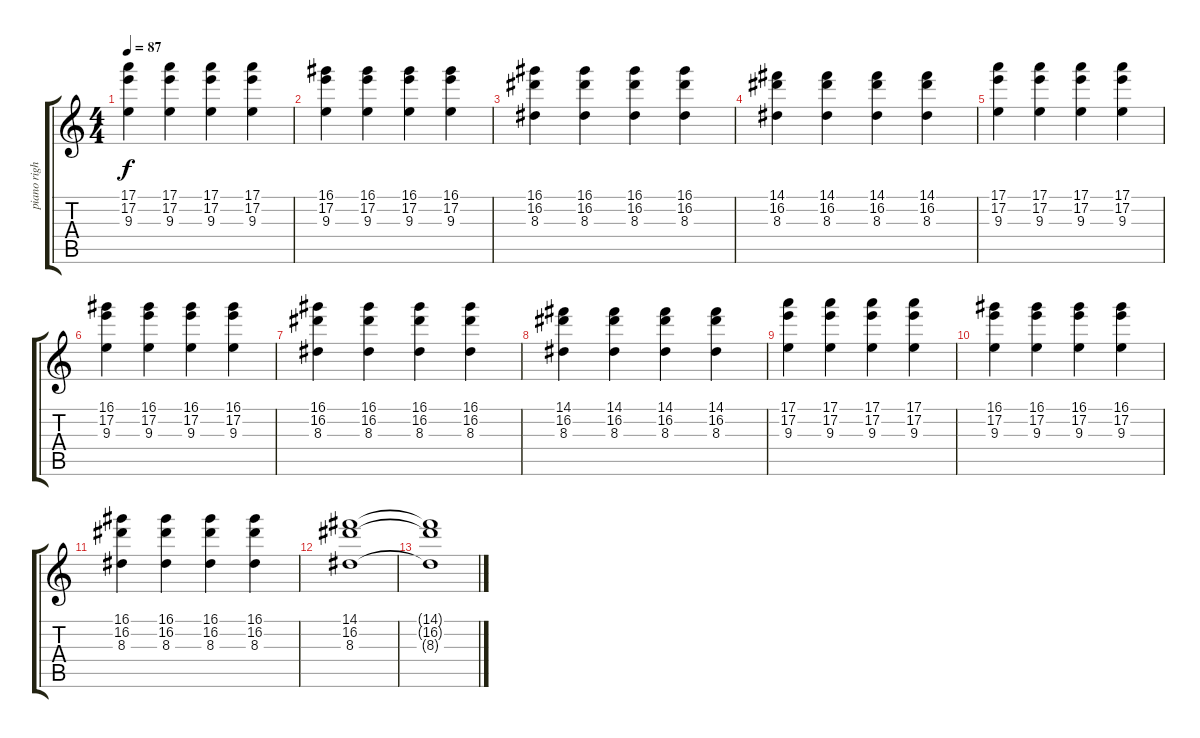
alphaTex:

\track ("piano right hand" "piano righ") {instrument electricguitarjazz}
\staff {score tabs}
\tuning (E4 B3 G3 D3 A2 E2) {hide}
\ts (4 4)
\tempo 87
\clef g2
\ks c
(17.1 17.2 9.3).4{dy f} (17.1 17.2 9.3).4 (17.1 17.2 9.3).4 (17.1 17.2 9.3).4 |
(16.1 17.2 9.3).4 (16.1 17.2 9.3).4 (16.1 17.2 9.3).4 (16.1 17.2 9.3).4 |
(16.1 16.2 8.3).4 (16.1 16.2 8.3).4 (16.1 16.2 8.3).4 (16.1 16.2 8.3).4 |
(14.1 16.2 8.3).4 (14.1 16.2 8.3).4 (14.1 16.2 8.3).4 (14.1 16.2 8.3).4 |
(17.1 17.2 9.3).4 (17.1 17.2 9.3).4 (17.1 17.2 9.3).4 (17.1 17.2 9.3).4 |
(16.1 17.2 9.3).4 (16.1 17.2 9.3).4 (16.1 17.2 9.3).4 (16.1 17.2 9.3).4 |
(16.1 16.2 8.3).4 (16.1 16.2 8.3).4 (16.1 16.2 8.3).4 (16.1 16.2 8.3).4 |
(14.1 16.2 8.3).4 (14.1 16.2 8.3).4 (14.1 16.2 8.3).4 (14.1 16.2 8.3).4 |
(17.1 17.2 9.3).4 (17.1 17.2 9.3).4 (17.1 17.2 9.3).4 (17.1 17.2 9.3).4 |
(16.1 17.2 9.3).4 (16.1 17.2 9.3).4 (16.1 17.2 9.3).4 (16.1 17.2 9.3).4 |
(16.1 16.2 8.3).4 (16.1 16.2 8.3).4 (16.1 16.2 8.3).4 (16.1 16.2 8.3).4 |
(14.1 16.2 8.3).1 |
(14.1{t} 16.2{t} 8.3{t}).1
